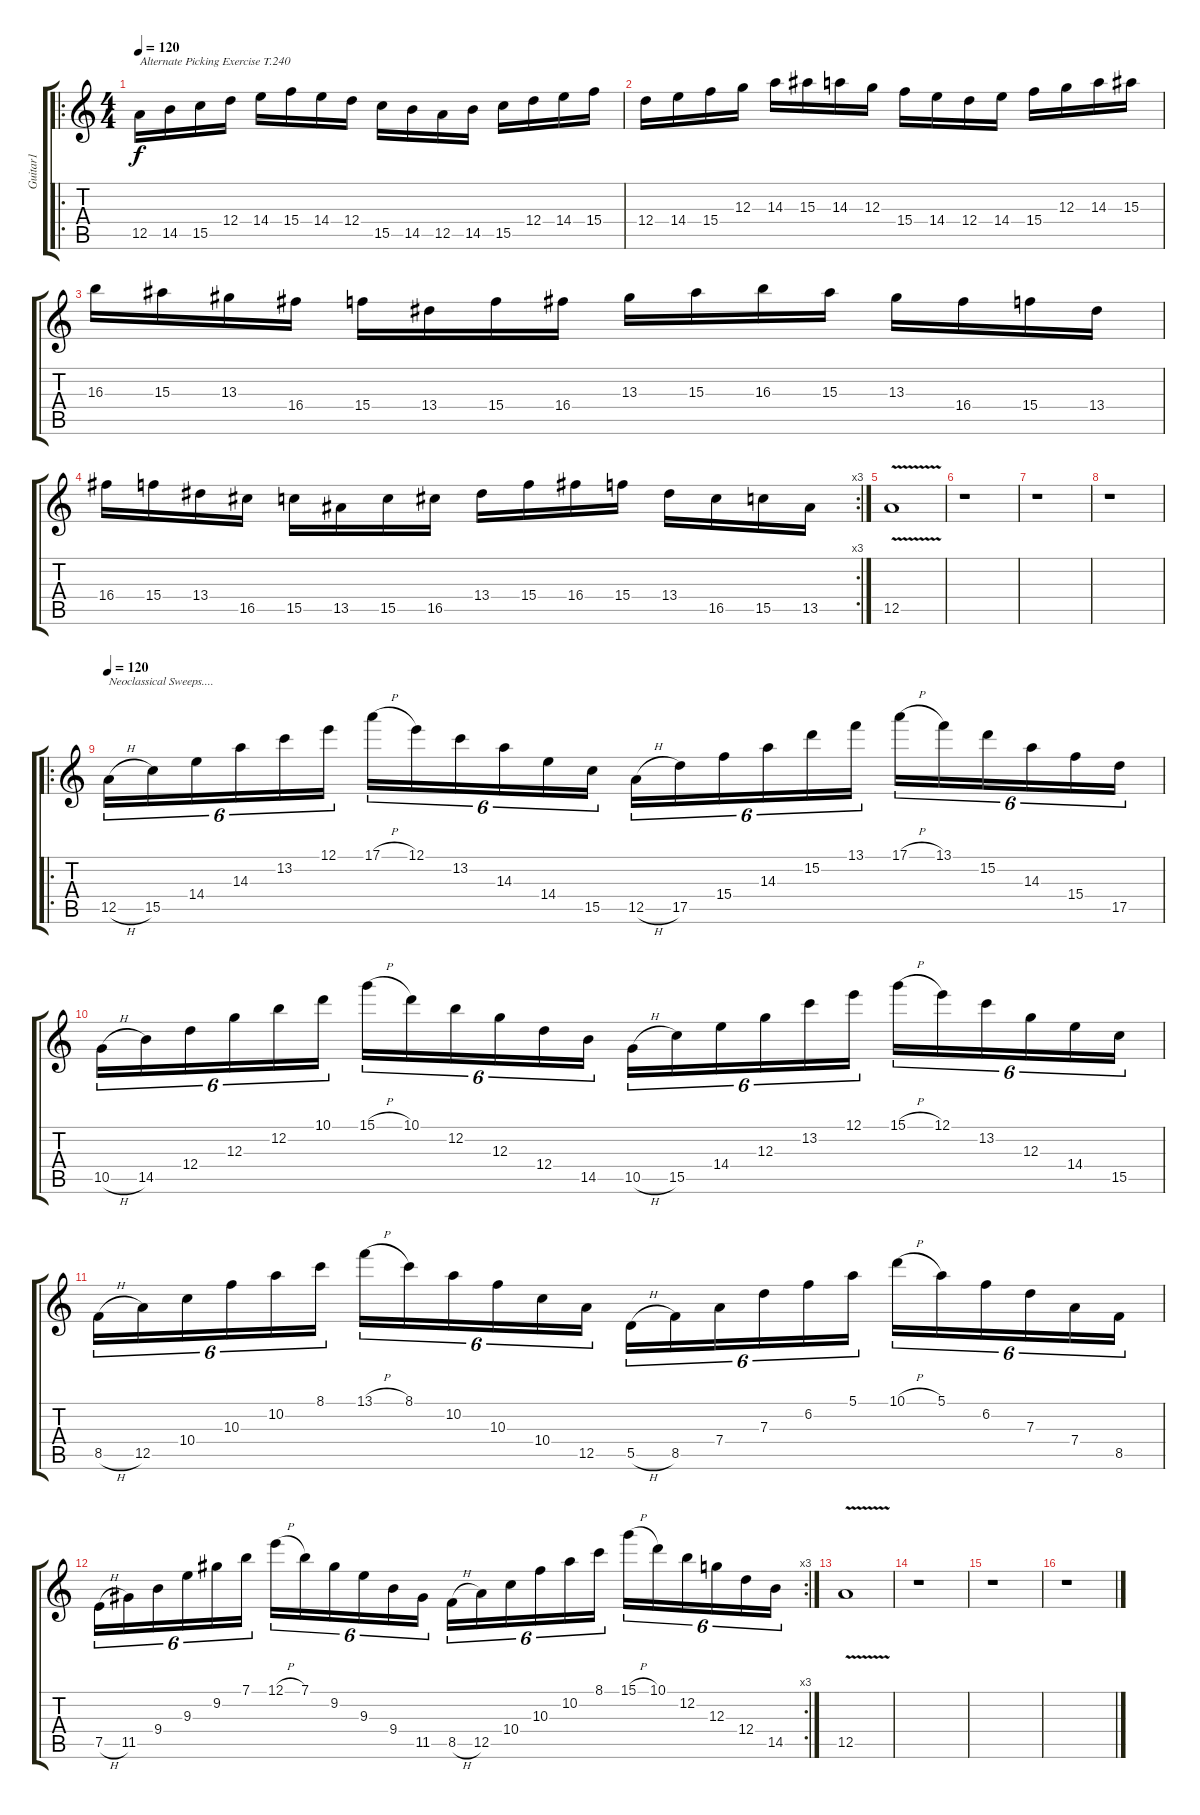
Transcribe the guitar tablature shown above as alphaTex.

\track ("Guitar1" "Guitar1") {instrument overdrivenguitar}
\staff {score tabs}
\tuning (E4 B3 G3 D3 A2 E2) {hide}
\ro
\ts (4 4)
\tempo 120
\tempo 240
\tempo 120
\clef g2
\ks c
12.5.16{txt "Alternate Picking Exercise T.240" dy f instrument overdrivenguitar} 14.5.16 15.5.16 12.4.16 14.4.16 15.4.16 14.4.16 12.4.16 15.5.16 14.5.16 12.5.16 14.5.16 15.5.16 12.4.16 14.4.16 15.4.16 |
12.4.16 14.4.16 15.4.16 12.3.16 14.3.16 15.3.16 14.3.16 12.3.16 15.4.16 14.4.16 12.4.16 14.4.16 15.4.16 12.3.16 14.3.16 15.3.16 |
16.3.16 15.3.16 13.3.16 16.4.16 15.4.16 13.4.16 15.4.16 16.4.16 13.3.16 15.3.16 16.3.16 15.3.16 13.3.16 16.4.16 15.4.16 13.4.16 |
\rc 3
16.4.16 15.4.16 13.4.16 16.5.16 15.5.16 13.5.16 15.5.16 16.5.16 13.4.16 15.4.16 16.4.16 15.4.16 13.4.16 16.5.16 15.5.16 13.5.16 |
12.5{v}.1 |
r.1 |
r.1 |
r.1 |
\ro
\tempo 120
12.5{h}.16{tu (6 4) txt "Neoclassical Sweeps...."} 15.5.16{tu (6 4)} 14.4.16{tu (6 4)} 14.3.16{tu (6 4)} 13.2.16{tu (6 4)} 12.1.16{tu (6 4)} 17.1{h}.16{tu (6 4)} 12.1.16{tu (6 4)} 13.2.16{tu (6 4)} 14.3.16{tu (6 4)} 14.4.16{tu (6 4)} 15.5.16{tu (6 4)} 12.5{h}.16{tu (6 4)} 17.5.16{tu (6 4)} 15.4.16{tu (6 4)} 14.3.16{tu (6 4)} 15.2.16{tu (6 4)} 13.1.16{tu (6 4)} 17.1{h}.16{tu (6 4)} 13.1.16{tu (6 4)} 15.2.16{tu (6 4)} 14.3.16{tu (6 4)} 15.4.16{tu (6 4)} 17.5.16{tu (6 4)} |
10.5{h}.16{tu (6 4)} 14.5.16{tu (6 4)} 12.4.16{tu (6 4)} 12.3.16{tu (6 4)} 12.2.16{tu (6 4)} 10.1.16{tu (6 4)} 15.1{h}.16{tu (6 4)} 10.1.16{tu (6 4)} 12.2.16{tu (6 4)} 12.3.16{tu (6 4)} 12.4.16{tu (6 4)} 14.5.16{tu (6 4)} 10.5{h}.16{tu (6 4)} 15.5.16{tu (6 4)} 14.4.16{tu (6 4)} 12.3.16{tu (6 4)} 13.2.16{tu (6 4)} 12.1.16{tu (6 4)} 15.1{h}.16{tu (6 4)} 12.1.16{tu (6 4)} 13.2.16{tu (6 4)} 12.3.16{tu (6 4)} 14.4.16{tu (6 4)} 15.5.16{tu (6 4)} |
8.5{h}.16{tu (6 4)} 12.5.16{tu (6 4)} 10.4.16{tu (6 4)} 10.3.16{tu (6 4)} 10.2.16{tu (6 4)} 8.1.16{tu (6 4)} 13.1{h}.16{tu (6 4)} 8.1.16{tu (6 4)} 10.2.16{tu (6 4)} 10.3.16{tu (6 4)} 10.4.16{tu (6 4)} 12.5.16{tu (6 4)} 5.5{h}.16{tu (6 4)} 8.5.16{tu (6 4)} 7.4.16{tu (6 4)} 7.3.16{tu (6 4)} 6.2.16{tu (6 4)} 5.1.16{tu (6 4)} 10.1{h}.16{tu (6 4)} 5.1.16{tu (6 4)} 6.2.16{tu (6 4)} 7.3.16{tu (6 4)} 7.4.16{tu (6 4)} 8.5.16{tu (6 4)} |
\rc 3
7.5{h}.16{tu (6 4)} 11.5.16{tu (6 4)} 9.4.16{tu (6 4)} 9.3.16{tu (6 4)} 9.2.16{tu (6 4)} 7.1.16{tu (6 4)} 12.1{h}.16{tu (6 4)} 7.1.16{tu (6 4)} 9.2.16{tu (6 4)} 9.3.16{tu (6 4)} 9.4.16{tu (6 4)} 11.5.16{tu (6 4)} 8.5{h}.16{tu (6 4)} 12.5.16{tu (6 4)} 10.4.16{tu (6 4)} 10.3.16{tu (6 4)} 10.2.16{tu (6 4)} 8.1.16{tu (6 4)} 15.1{h}.16{tu (6 4)} 10.1.16{tu (6 4)} 12.2.16{tu (6 4)} 12.3.16{tu (6 4)} 12.4.16{tu (6 4)} 14.5.16{tu (6 4)} |
12.5{v}.1 |
r.1 |
r.1 |
r.1
